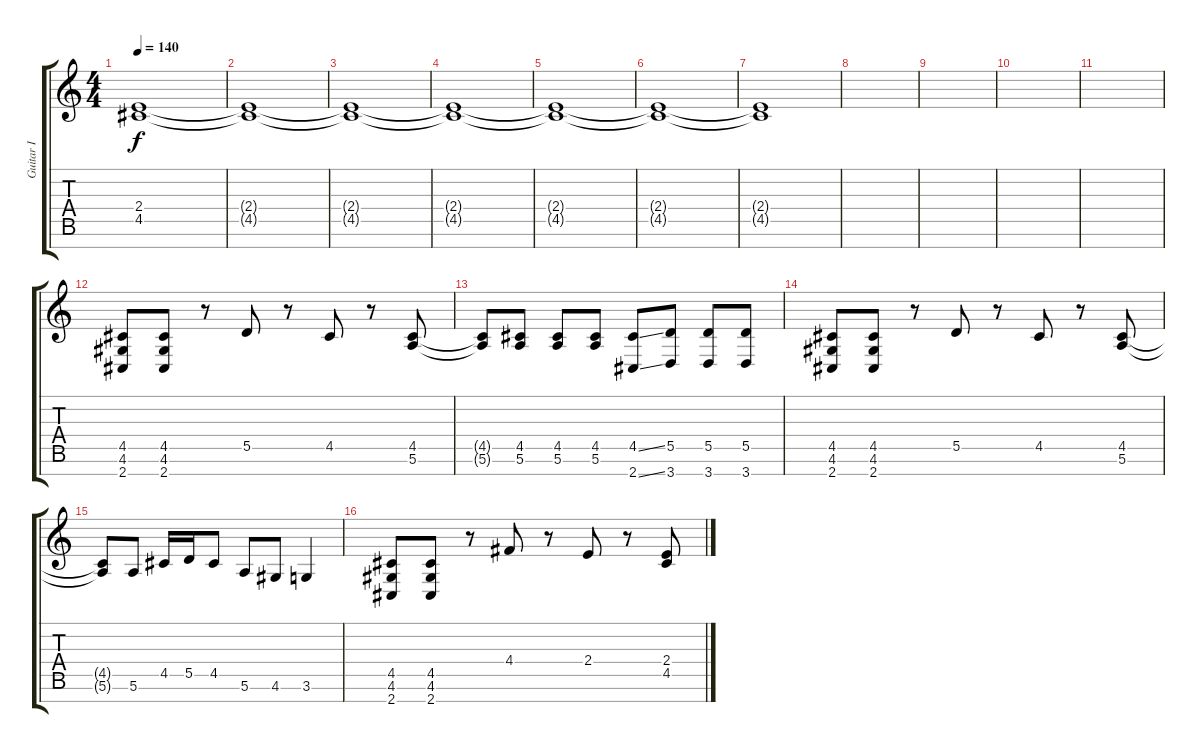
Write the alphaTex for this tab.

\track ("Guitar I" "Guitar I") {instrument distortionguitar}
\staff {score tabs}
\tuning (E4 B3 G3 D3 A2 E2 B1) {hide}
\ts (4 4)
\tempo 140
\clef g2
\ks c
(2.4{t} 4.5{t}).1{dy f} |
(2.4{t} 4.5{t}).1 |
(2.4{t} 4.5{t}).1 |
(2.4{t} 4.5{t}).1 |
(2.4{t} 4.5{t}).1 |
(2.4{t} 4.5{t}).1 |
(2.4{t} 4.5{t}).1 |
|
|
|
|
(4.5 4.6 2.7).8 (4.5 4.6 2.7).8 r.8 5.5.8 r.8 4.5.8 r.8 (4.5 5.6).8 |
(4.5{t} 5.6{t}).8 (4.5 5.6).8 (4.5 5.6).8 (4.5 5.6).8 (4.5{ss} 2.7{ss}).8 (5.5 3.7).8 (5.5 3.7).8 (5.5 3.7).8 |
(4.5 4.6 2.7).8 (4.5 4.6 2.7).8 r.8 5.5.8 r.8 4.5.8 r.8 (4.5 5.6).8 |
(4.5{t} 5.6{t}).8 5.6.8 4.5.16 5.5.16 4.5.8 5.6.8 4.6.8 3.6.4 |
(4.5 4.6 2.7).8 (4.5 4.6 2.7).8 r.8 4.4.8 r.8 2.4.8 r.8 (2.4 4.5).8
